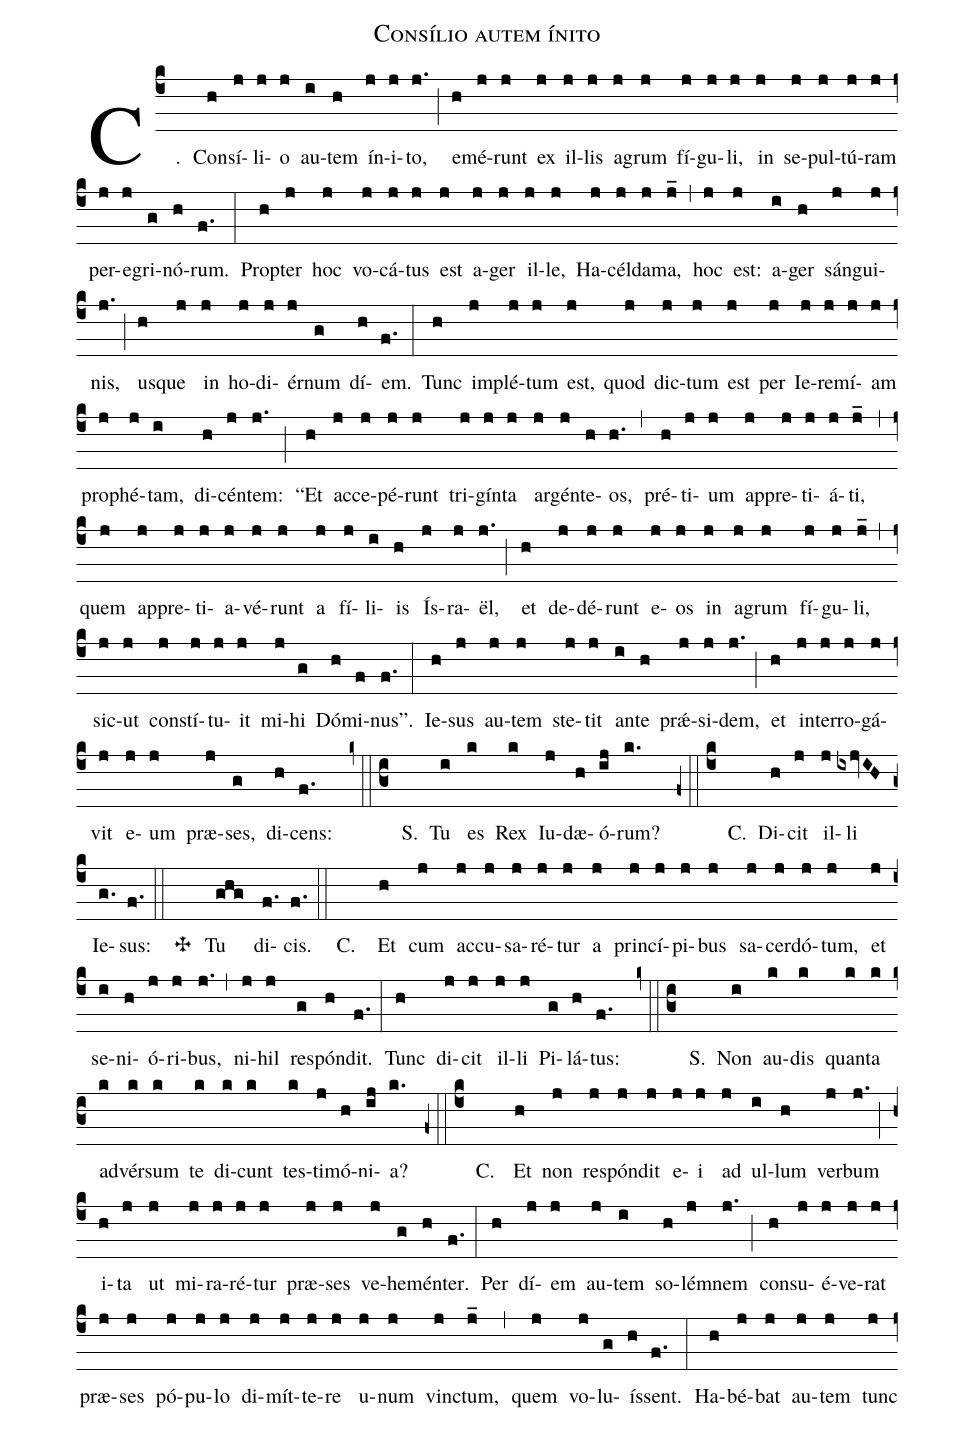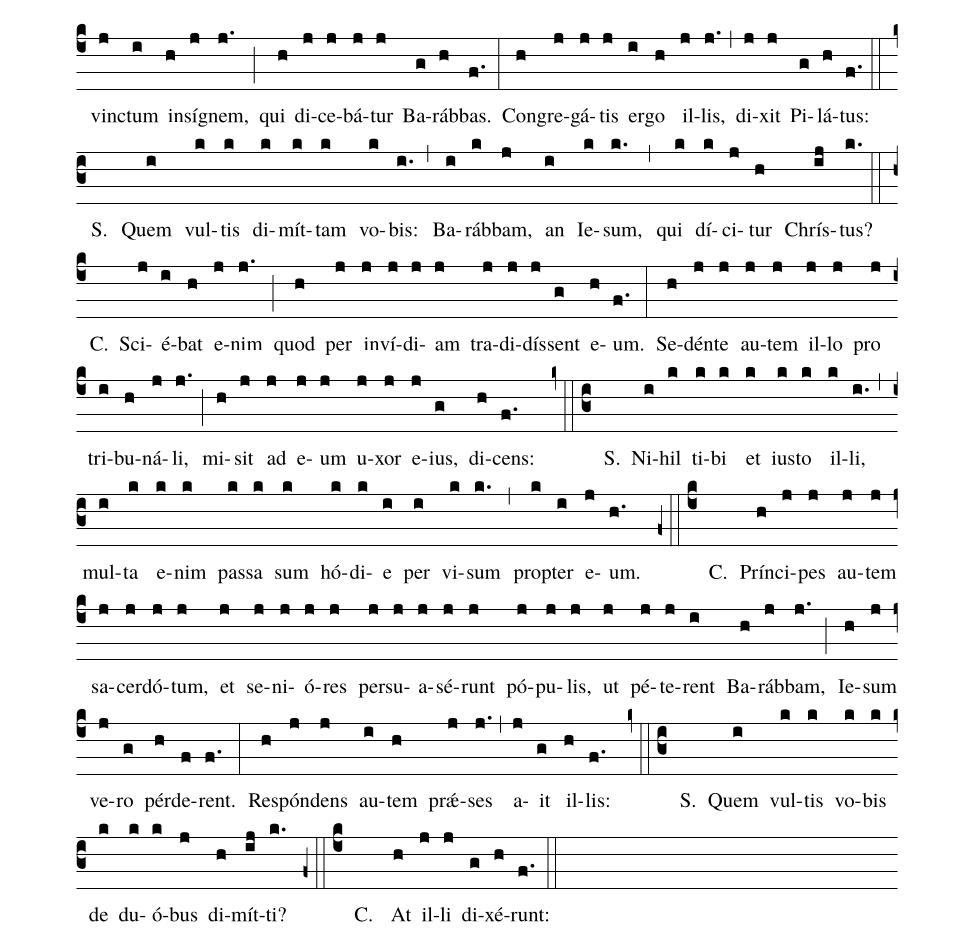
name: Consílio autem ínito;
%%
(c4)

C.( )
Con(h)sí(j)li(j)o(j) au(i)tem(h) ín(j)i(j)to,(j.) (;)
e(h)mé(j)runt(j) ex(j) il(j)lis(j) a(j)grum(j) fí(j)gu(j)li,(j) in(j) se(j)pul(j)tú(j)ram(j) per(j)e(j)gri(g)nó(h)rum.(f.) (:)
Prop(h)ter(j) hoc(j) vo(j)cá(j)tus(j) est(j) a(j)ger(j) il(j)le,(j) Ha(j)cél(j)da(j)ma,(j_) (,)
hoc(j) est:(j) a(i)ger(h) sán(j)gui(j)nis,(j.) (;)
us(h)que(j) in(j) ho(j)di(j)ér(j)num(g) dí(h)em.(f.) (:)
Tunc(h) im(j)plé(j)tum(j) est,(j) quod(j) dic(j)tum(j) est(j) per(j) Ie(j)re(j)mí(j)am(j) pro(j)phé(j)tam,(i) di(h)cén(j)tem:(j.) (;)
“Et(h) ac(j)ce(j)pé(j)runt(j) tri(j)gín(j)ta(j) ar(j)gén(j)te(h)os,(h.) (,)
pré(h)ti(j)um(j) ap(j)pre(j)ti(j)á(j)ti,(j_) (,)
quem(j) ap(j)pre(j)ti(j)a(j)vé(j)runt(j) a(j) fí(j)li(i)is(h) Ís(j)ra(j)ël,(j.) (;)
et(h) de(j)dé(j)runt(j) e(j)os(j) in(j) a(j)grum(j) fí(j)gu(j)li,(j_) (,)
sic(j)ut(j) con(j)stí(j)tu(j)it(j) mi(j)hi(g) Dó(h)mi(f)nus”.(f.) (:)
Ie(h)sus(j) au(j)tem(j) ste(j)tit(j) an(i)te(h) prǽ(j)si(j)dem,(j.) (;)
et(h) in(j)ter(j)ro(j)gá(j)vit(j) e(j)um(j) præ(j)ses,(g) di(h)cens:(f.) (z0::c3)

S.( )
Tu(i) es(k) Rex(k) Iu(j)dæ(h)ó(ij)rum?(k.) (z0::c4)

C.( )
Di(h)cit(j) il(j)li(ixjvIH) Ie(g.)sus:(f.) (::)

<v>{\grealtcross}</v>( )
Tu(ghg) di(f.)cis.(f.) (::)

C.( )
Et(h) cum(j) ac(j)cu(j)sa(j)ré(j)tur(j) a(j) prin(j)cí(j)pi(j)bus(j) sa(j)cer(j)dó(j)tum,(j) et(j) se(i)ni(h)ó(j)ri(j)bus,(j.) (,)
ni(j)hil(j) re(g)spón(h)dit.(f.) (:)
Tunc(h) di(j)cit(j) il(j)li(j) Pi(g)lá(h)tus:(f.) (z0::c3)

S.( )
Non(i) au(k)dis(k) quan(k)ta(k) ad(k)vér(k)sum(k) te(k) di(k)cunt(k) tes(k)ti(j)mó(h)ni(ij)a?(k.) (z0::c4)

C.( )
Et(h) non(j) re(j)spón(j)dit(j) e(j)i(j) ad(j) ul(i)lum(h) ver(j)bum(j.) (;)
i(h)ta(j) ut(j) mi(j)ra(j)ré(j)tur(j) præ(j)ses(j) ve(j)he(g)mén(h)ter.(f.) (:)
Per(h) dí(j)em(j) au(j)tem(i) so(h)lém(j)nem(j.) (;)
con(h)su(j)é(j)ve(j)rat(j) præ(j)ses(j) pó(j)pu(j)lo(j) di(j)mít(j)te(j)re(j) u(j)num(j) vinc(j)tum,(j_) (,)
quem(j) vo(j)lu(g)ís(h)sent.(f.) (:)
Ha(h)bé(j)bat(j) au(j)tem(j) tunc(j) vinc(j)tum(i) in(h)sí(j)gnem,(j.) (;)
qui(h) di(j)ce(j)bá(j)tur(j) Ba(g)ráb(h)bas.(f.) (:)
Con(h)gre(j)gá(j)tis(j) er(i)go(h) il(j)lis,(j.) (,)
di(j)xit(j) Pi(g)lá(h)tus:(f.) (z0::c3)

S.( )
Quem(i) vul(k)tis(k) di(k)mít(k)tam(k) vo(k)bis:(i.) (,)
Ba(i)ráb(k)bam,(j) an(i) Ie(k)sum,(k.) (,)
qui(k) dí(k)ci(j)tur(h) Chrís(ij)tus?(k.) (z0::c4)

C.( )
Sci(j)é(i)bat(h) e(j)nim(j.) (;)
quod(h) per(j) in(j)ví(j)di(j)am(j) tra(j)di(j)dís(j)sent(g) e(h)um.(f.) (:)
Se(h)dén(j)te(j) au(j)tem(j) il(j)lo(j) pro(j) tri(i)bu(h)ná(j)li,(j.) (;)
mi(h)sit(j) ad(j) e(j)um(j) u(j)xor(j) e(j)ius,(g) di(h)cens:(f.) (z0::c3)

S.( )
Ni(i)hil(k) ti(k)bi(k) et(k) ius(k)to(k) il(k)li,(i.) (,)
mul(i)ta(k) e(k)nim(k) pas(k)sa(k) sum(k) hó(k)di(k)e(i) per(i) vi(k)sum(k.) (,)
prop(k)ter(i) e(j)um.(h.) (z0::c4)

C.( )
Prín(h)ci(j)pes(j) au(j)tem(j) sa(j)cer(j)dó(j)tum,(j) et(j) se(j)ni(j)ó(j)res(j) per(j)su(j)a(j)sé(j)runt(j) pó(j)pu(j)lis,(j) ut(j) pé(j)te(j)rent(i) Ba(h)ráb(j)bam,(j.) (;)
Ie(h)sum(j) ve(j)ro(g) pér(h)de(f)rent.(f.) (:)
Re(h)spón(j)dens(j) au(i)tem(h) prǽ(j)ses(j.) (,)
a(j)it(g) il(h)lis:(f.) (z0::c3)

S.( )
Quem(i) vul(k)tis(k) vo(k)bis(k) de(k) du(k)ó(k)bus(j) di(h)mít(ij)ti?(k.) (z0::c4)

C.( )
At(h) il(j)li(j) di(g)xé(h)runt:(f.) (::)
